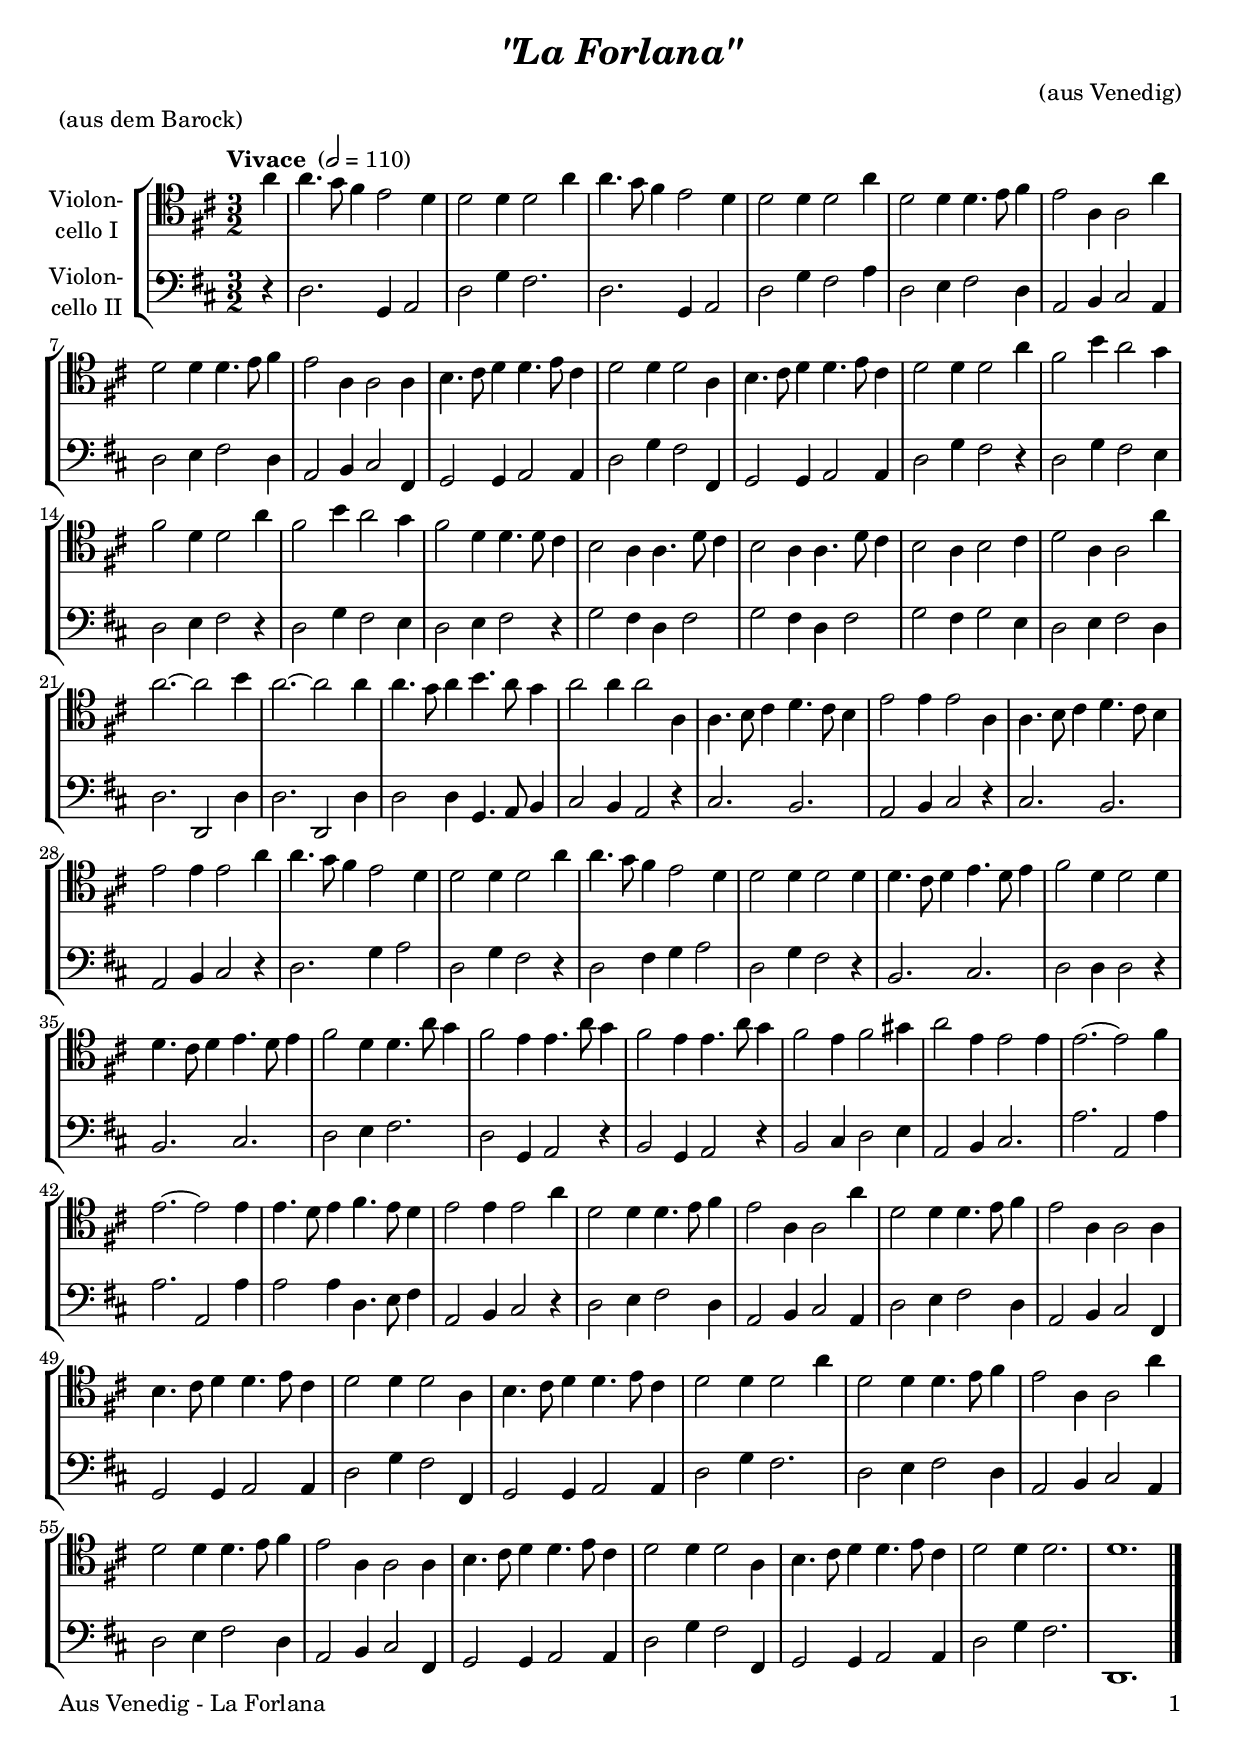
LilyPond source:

\version "2.18.2"
\include "deutsch.ly"
  
#(set-global-staff-size 20)

\header {
  title     = \markup \bold \italic "\"La Forlana\""
  composer  = "(aus Venedig)"
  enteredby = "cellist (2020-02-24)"
  piece     = "(aus dem Barock)"
}

voiceconsts = {
  \key d \major
  \time 3/2
  \clef "bass"
%  \numericTimeSignature
  \compressFullBarRests
  % Set default beaming for all staves
%  \set Timing.beamExceptions = #'()
%  \set Timing.baseMoment     = #(ly:make-moment 1 4)
%  \set Timing.beatStructure  = #'(1 1 1 1)
  \tempo "Vivace " 2=110
}

micl = "clarinet"
mifl = "flute"
miob = "oboe"
mifh = "french horn"
misx = "tenor sax"
mist = "string ensemble 1"
miba = "cello"
%miba = "bassoon"
%miba = "pizzicato strings"
%miba = "harpsichord"

va = \relative c'' {
  \voiceconsts
  \clef "tenor"

  \partial 4 a4
  a4. g8 fis4 e2 d4
  d2 d4 d2 a'4
  a4. g8 fis4 e2 d4
  d2 d4 d2 a'4
  d,2 d4 d4. e8 fis4
  e2 a,4 a2 a'4
  d,2 d4 d4. e8 fis4

  e2 a,4 a2 a4
  h4. cis8 d4 d4. e8 cis4
  d2 d4 d2 a4
  h4. cis8 d4 d4. e8 cis4
  d2 d4 d2 a'4
  fis2 h4 a2 g4
  fis2 d4 d2 a'4

  fis2 h4 a2 g4
  fis2 d4 d4. d8 cis4
  h2 a4 a4. d8 cis4
  h2 a4 a4. d8 cis4
  h2 a4 h2 cis4
  d2 a4 a2 a'4
  a2.~ a2 h4
  a2.~ a2 a4

  a4. g8 a4 h4. a8 g4
  a2 a4 a2 a,4
  a4. h8 cis4 d4. cis8 h4
  e2 e4 e2 a,4
  a4. h8 cis4 d4. cis8 h4
  e2 e4 e2 a4

  a4. g8 fis4 e2 d4
  d2 d4 d2 a'4
  a4. g8 fis4 e2 d4
  d2 d4 d2 d4
  d4. cis8 d4 e4. d8 e4
  fis2 d4 d2 d4
  d4. cis8 d4 e4. d8 e4

  fis2 d4 d4. a'8 g4
  fis2 e4 e4. a8 g4
  fis2 e4 e4. a8 g4
  fis2 e4 fis2 gis4
  a2 e4 e2 e4
  e2.~ e2 fis4
  e2.~ e2 e4

  e4. d8 e4 fis4. e8 d4
  e2 e4 e2 a4
  d,2 d4 d4. e8 fis4
  e2 a,4 a2 a'4
  d,2 d4 d4. e8 fis4
  e2 a,4 a2 a4
  h4. cis8 d4 d4. e8 cis4

  d2 d4 d2 a4
  h4. cis8 d4 d4. e8 cis4
  d2 d4 d2 a'4
  d,2 d4 d4. e8 fis4
  e2 a,4 a2 a'4
  d,2 d4 d4. e8 fis4
  e2 a,4 a2 a4

  h4. cis8 d4 d4. e8 cis4
  d2 d4 d2 a4
  h4. cis8 d4 d4. e8 cis4
  d2 d4 d2.
  d1. \bar "|."
}

vb = \relative c {
  \voiceconsts

  \partial 4 r4
  d2. g,4 a2
  d g4 fis2.
  d g,4 a2
  d g4 fis2 a4
  d,2 e4 fis2 d4
  a2 h4 cis2 a4
  d2 e4 fis2 d4
  a2 h4 cis2 fis,4

  g2 g4 a2 a4
  d2 g4 fis2 fis,4
  g2 g4 a2 a4
  d2 g4 fis2 r4
  d2 g4 fis2 e4
  d2 e4 fis2 r4
  d2 g4 fis2 e4
  d2 e4 fis2 r4
  g2 fis4 d fis2

  g fis4 d fis2
  g fis4 g2 e4
  d2 e4 fis2 d4
  d2. d,2 d'4
  d2. d,2 d'4
  d2 d4 g,4. a8 h4
  cis2 h4 a2 r4
  cis2. h
  a2 h4 cis2 r4

  cis2. h
  a2 h4 cis2 r4
  d2. g4 a2
  d, g4 fis2 r4
  d2 fis4 g a2
  d, g4 fis2 r4
  h,2. cis
  d2 d4 d2 r4
  h2. cis
  d2 e4 fis2.

  d2 g,4 a2 r4
  h2 g4 a2 r4
  h2 cis4 d2 e4
  a,2 h4 cis2.
  a' a,2 a'4
  a2. a,2 a'4
  a2 a4 d,4. e8 fis4
  a,2 h4 cis2 r4
  d2 e4 fis2 d4

  a2 h4 cis2 a4
  d2 e4 fis2 d4
  a2 h4 cis2 fis,4
  g2 g4 a2 a4
  d2 g4 fis2 fis,4
  g2 g4 a2 a4
  d2 g4 fis2.
  d2 e4 fis2 d4
  a2 h4 cis2 a4

  d2 e4 fis2 d4
  a2 h4 cis2 fis,4
  g2 g4 a2 a4
  d2 g4 fis2 fis,4
  g2 g4 a2 a4
  d2 g4 fis2.
  d,1. \bar "|."
}


music = \new StaffGroup <<
      \new Staff {
	\set Staff.midiInstrument = \miba
	\set Staff.instrumentName = \markup \center-column { "Violon-" "cello I" }
	\transpose d d { \va }
      }

      \new Staff {
	\set Staff.midiInstrument = \miba
	\set Staff.instrumentName = \markup \center-column { "Violon-" "cello II" }
	\transpose d d { \vb }
      }
>>

\book {
   \paper {
    print-page-number = ##t
    print-first-page-number = ##t
    ragged-last-bottom = ##f
    oddHeaderMarkup = \markup \null
    evenHeaderMarkup = \markup \null
    oddFooterMarkup = \markup {
      \fill-line {
        \on-the-fly #print-page-number-check-first
        "Aus Venedig - La Forlana" \fromproperty #'page:page-number-string
      }
    }
    evenFooterMarkup = \oddFooterMarkup
  } \score {
    \music
    \layout {}
  }

  \score {
    \unfoldRepeats \music

    \midi {
      \context {
        \Score
      }
    }
  }
}
